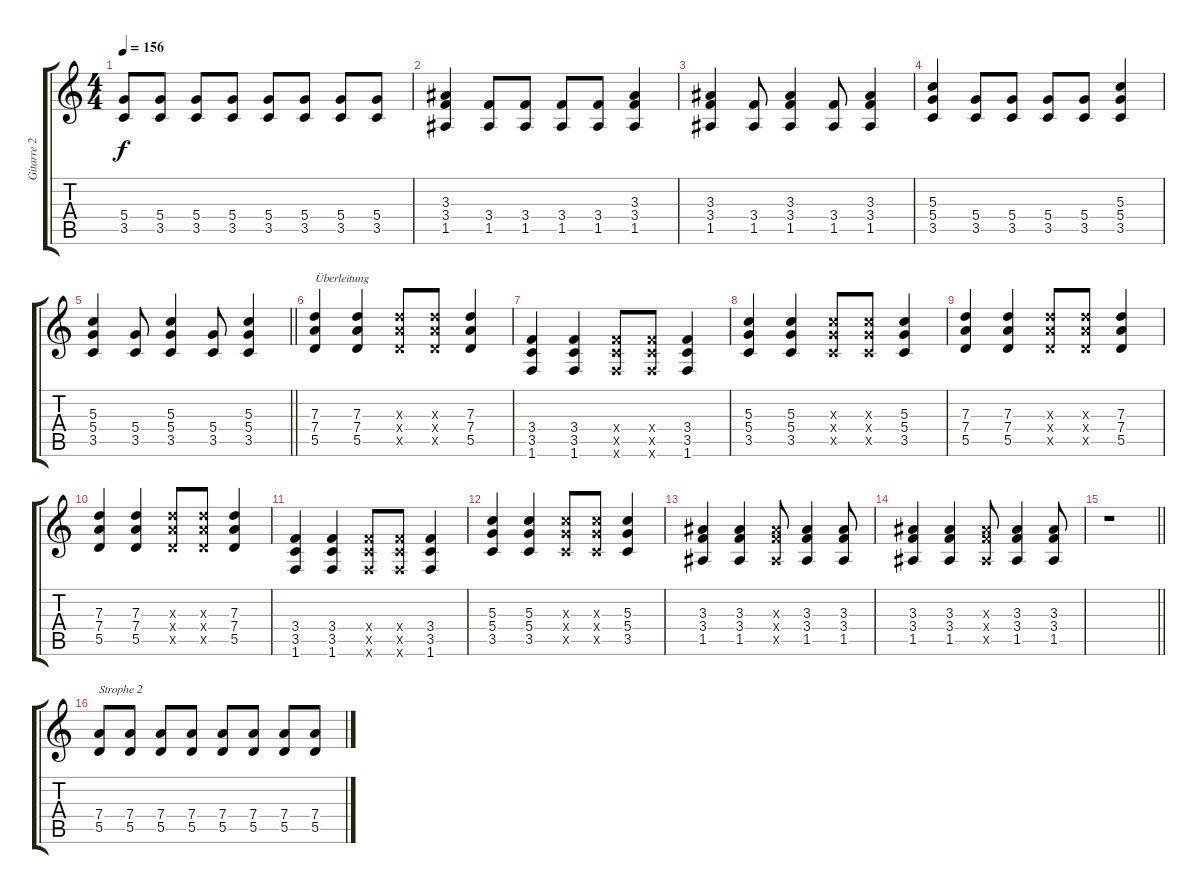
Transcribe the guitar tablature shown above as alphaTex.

\track ("Gitarre 2" "Gitarre 2") {instrument overdrivenguitar}
\staff {score tabs}
\tuning (E4 B3 G3 D3 A2 E2) {hide}
\ts (4 4)
\tempo 156
\clef g2
\ks c
(5.4 3.5).8{dy f} (5.4 3.5).8 (5.4 3.5).8 (5.4 3.5).8 (5.4 3.5).8 (5.4 3.5).8 (5.4 3.5).8 (5.4 3.5).8 |
(3.3 3.4 1.5).4 (3.4 1.5).8 (3.4 1.5).8 (3.4 1.5).8 (3.4 1.5).8 (3.3 3.4 1.5).4 |
(3.3 3.4 1.5).4 (3.4 1.5).8 (3.3 3.4 1.5).4 (3.4 1.5).8 (3.3 3.4 1.5).4 |
(5.3 5.4 3.5).4 (5.4 3.5).8 (5.4 3.5).8 (5.4 3.5).8 (5.4 3.5).8 (5.3 5.4 3.5).4 |
\barLineRight lightlight
(5.3 5.4 3.5).4 (5.4 3.5).8 (5.3 5.4 3.5).4 (5.4 3.5).8 (5.3 5.4 3.5).4 |
(7.3 7.4 5.5).4{txt "Überleitung"} (7.3 7.4 5.5).4 (7.3{x} 7.4{x} 5.5{x}).8 (7.3{x} 7.4{x} 5.5{x}).8 (7.3 7.4 5.5).4 |
(3.4 3.5 1.6).4 (3.4 3.5 1.6).4 (3.4{x} 3.5{x} 1.6{x}).8 (3.4{x} 3.5{x} 1.6{x}).8 (3.4 3.5 1.6).4 |
(5.3 5.4 3.5).4 (5.3 5.4 3.5).4 (5.3{x} 5.4{x} 3.5{x}).8 (5.3{x} 5.4{x} 3.5{x}).8 (5.3 5.4 3.5).4 |
(7.3 7.4 5.5).4 (7.3 7.4 5.5).4 (7.3{x} 7.4{x} 5.5{x}).8 (7.3{x} 7.4{x} 5.5{x}).8 (7.3 7.4 5.5).4 |
(7.3 7.4 5.5).4 (7.3 7.4 5.5).4 (7.3{x} 7.4{x} 5.5{x}).8 (7.3{x} 7.4{x} 5.5{x}).8 (7.3 7.4 5.5).4 |
(3.4 3.5 1.6).4 (3.4 3.5 1.6).4 (3.4{x} 3.5{x} 1.6{x}).8 (3.4{x} 3.5{x} 1.6{x}).8 (3.4 3.5 1.6).4 |
(5.3 5.4 3.5).4 (5.3 5.4 3.5).4 (5.3{x} 5.4{x} 3.5{x}).8 (5.3{x} 5.4{x} 3.5{x}).8 (5.3 5.4 3.5).4 |
(3.3 3.4 1.5).4 (3.3 3.4 1.5).4 (3.3{x} 3.4{x} 1.5{x}).8 (3.3 3.4 1.5).4 (3.3 3.4 1.5).8 |
(3.3 3.4 1.5).4 (3.3 3.4 1.5).4 (3.3{x} 3.4{x} 1.5{x}).8 (3.3 3.4 1.5).4 (3.3 3.4 1.5).8 |
\barLineRight lightlight
r.1 |
(7.4 5.5).8{txt "Strophe 2"} (7.4 5.5).8 (7.4 5.5).8 (7.4 5.5).8 (7.4 5.5).8 (7.4 5.5).8 (7.4 5.5).8 (7.4 5.5).8
